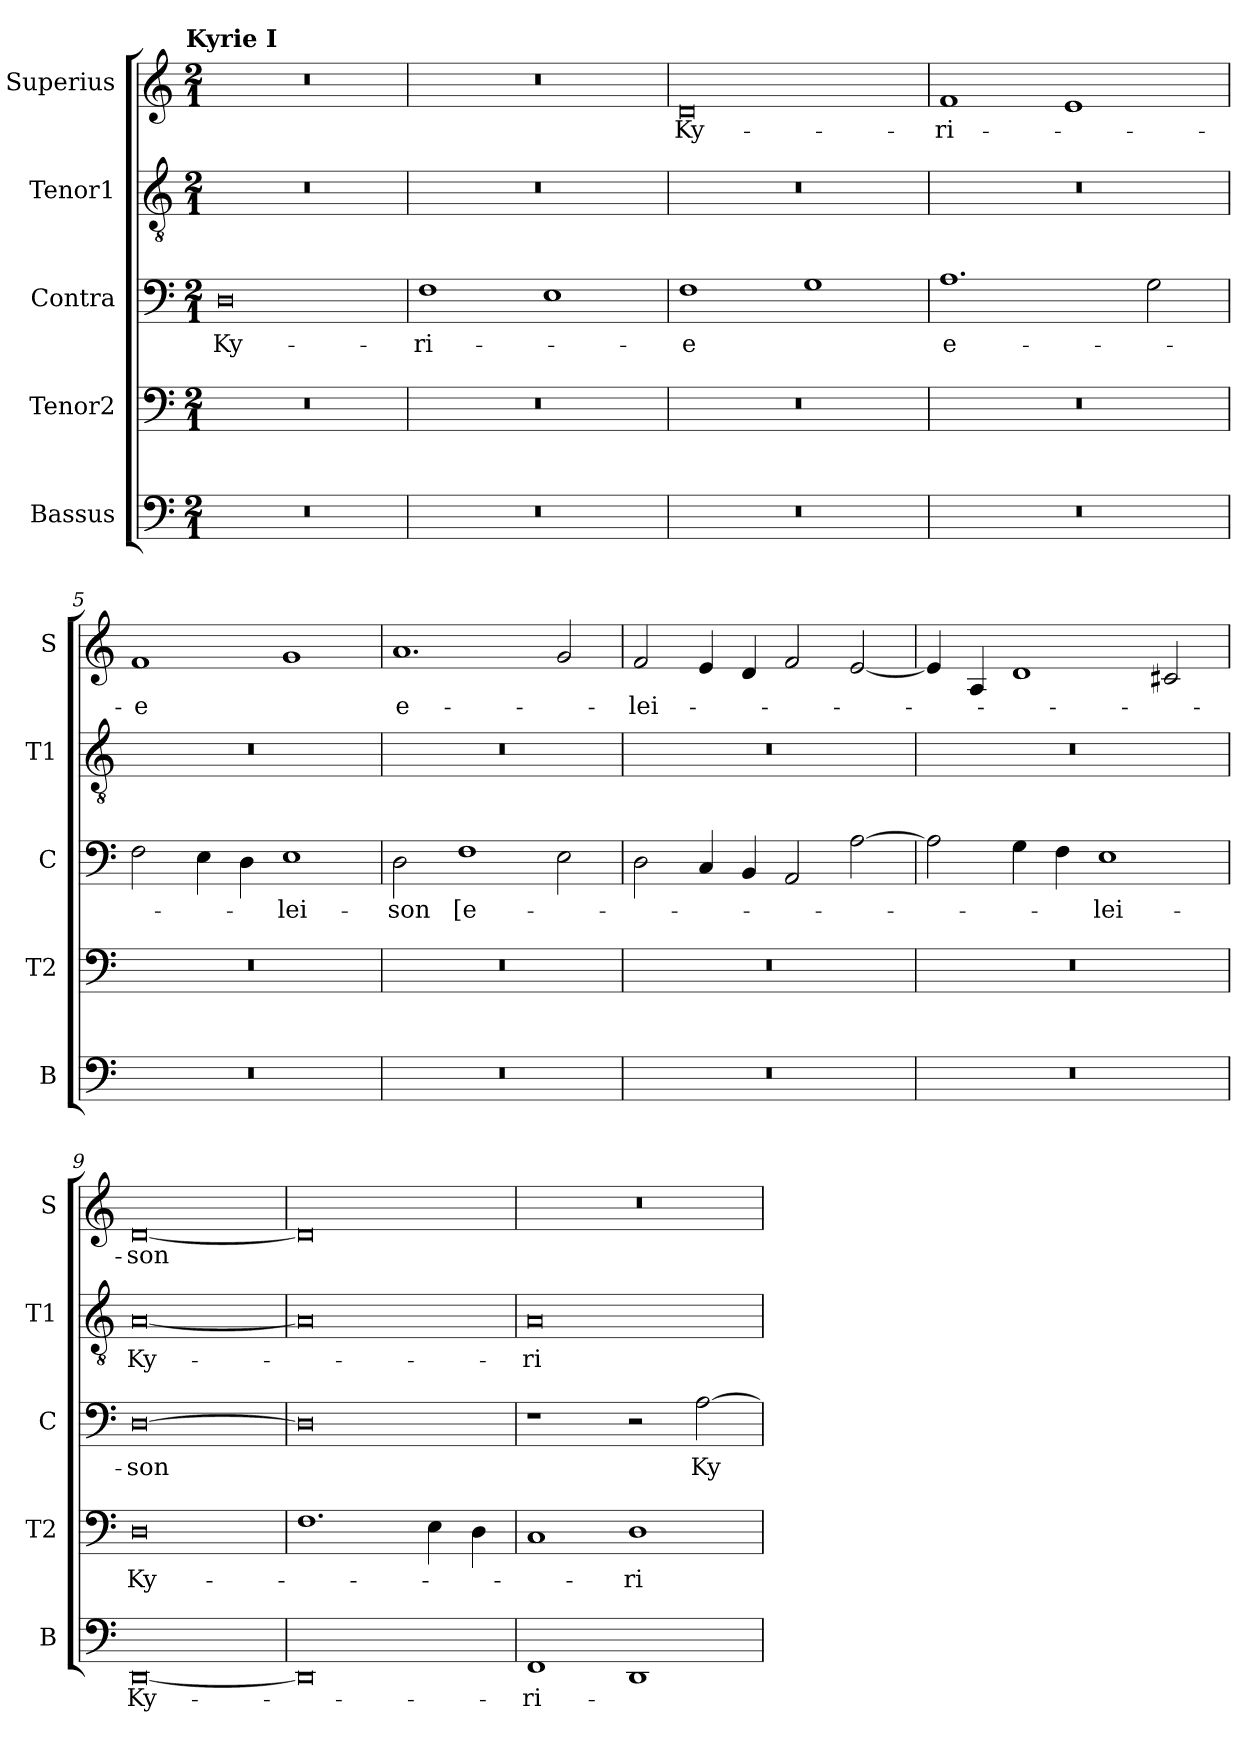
**kern	**text	**kern	**text	**kern	**text	**kern	**text	**kern	**text
*part5	*part5	*part4	*part4	*part3	*part3	*part2	*part2	*part1	*part1
*staff5	*staff5	*staff4	*staff4	*staff3	*staff3	*staff2	*staff2	*staff1	*staff1
*I"Bassus	*	*I"Tenor2	*	*I"Contra	*	*I"Tenor1	*	*I"Superius	*
*I'B	*	*I'T2	*	*I'C	*	*I'T1	*	*I'S	*
*clefF4	*	*clefF4	*	*clefF4	*	*clefGv2	*	*clefG2	*
*k[]	*	*k[]	*	*k[]	*	*k[]	*	*k[]	*
!!LO:TX:omd:t=Kyrie I
*M2/1	*	*M2/1	*	*M2/1	*	*M2/1	*	*M2/1	*
=1	=1	=1	=1	=1	=1	=1	=1	=1	=1
0r	.	0r	.	0D	Ky-	0r	.	0r	.
=2	=2	=2	=2	=2	=2	=2	=2	=2	=2
0r	.	0r	.	1F	-ri-	0r	.	0r	.
.	.	.	.	1E	.	.	.	.	.
=3	=3	=3	=3	=3	=3	=3	=3	=3	=3
0r	.	0r	.	1F	-e	0r	.	0d	Ky-
.	.	.	.	1G	.	.	.	.	.
=4	=4	=4	=4	=4	=4	=4	=4	=4	=4
0r	.	0r	.	1.A	e-	0r	.	1f	-ri-
.	.	.	.	.	.	.	.	1e	.
.	.	.	.	2G\	.	.	.	.	.
=5	=5	=5	=5	=5	=5	=5	=5	=5	=5
0r	.	0r	.	2F\	.	0r	.	1f	-e
.	.	.	.	4E\	.	.	.	.	.
.	.	.	.	4D\	.	.	.	.	.
.	.	.	.	1E	-lei-	.	.	1g	.
=6	=6	=6	=6	=6	=6	=6	=6	=6	=6
0r	.	0r	.	2D\	-son	0r	.	1.a	e-
.	.	.	.	1F	[e-	.	.	.	.
.	.	.	.	2E\	.	.	.	2g/	.
=7	=7	=7	=7	=7	=7	=7	=7	=7	=7
0r	.	0r	.	2D\	.	0r	.	2f/	-lei-
.	.	.	.	4C/	.	.	.	4e/	.
.	.	.	.	4BB/	.	.	.	4d/	.
.	.	.	.	2AA/	.	.	.	2f/	.
.	.	.	.	[2A\	.	.	.	[2e/	.
=8	=8	=8	=8	=8	=8	=8	=8	=8	=8
0r	.	0r	.	2A\]	.	0r	.	4e/]	.
.	.	.	.	.	.	.	.	4A/	.
.	.	.	.	4G\	.	.	.	1d	.
.	.	.	.	4F\	.	.	.	.	.
.	.	.	.	1E	-lei-	.	.	.	.
.	.	.	.	.	.	.	.	2c#X/	.
=9	=9	=9	=9	=9	=9	=9	=9	=9	=9
[0DD	Ky-	0D	Ky-	[0D	-son	[0A	Ky-	[0d	-son
=10	=10	=10	=10	=10	=10	=10	=10	=10	=10
0DD]	.	1.F	.	0D]	.	0A]	.	0d]	.
.	.	4E\	.	.	.	.	.	.	.
.	.	4D\	.	.	.	.	.	.	.
=11	=11	=11	=11	=11	=11	=11	=11	=11	=11
1FF	-ri-	1C	.	1r	.	0A	-ri-	0r	.
1DD	.	1D	-ri-	2r	.	.	.	.	.
.	.	.	.	[2A\	Ky-	.	.	.	.
=	=	=	=	=	=	=	=	=	=
*-	*-	*-	*-	*-	*-	*-	*-	*-	*-
